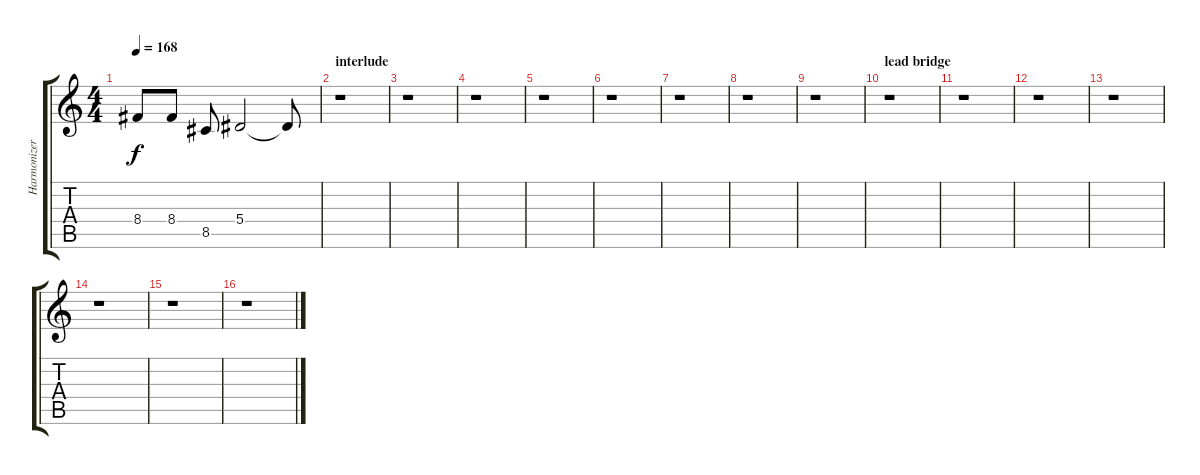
\track ("Harmonizer" "Harmonizer") {instrument distortionguitar}
\staff {score tabs}
\tuning (C4 G3 Eb3 Bb2 F2 C2) {hide}
\ts (4 4)
\tempo 168
\clef g2
\ks c
8.4.8{dy f} 8.4.8 8.5.8 5.4.2 5.4{t}.8 |
\section ("" "interlude")
r.1 |
r.1 |
r.1 |
r.1 |
r.1 |
r.1 |
r.1 |
r.1 |
\section ("" "lead bridge")
r.1 |
r.1 |
r.1 |
r.1 |
r.1 |
r.1 |
r.1
